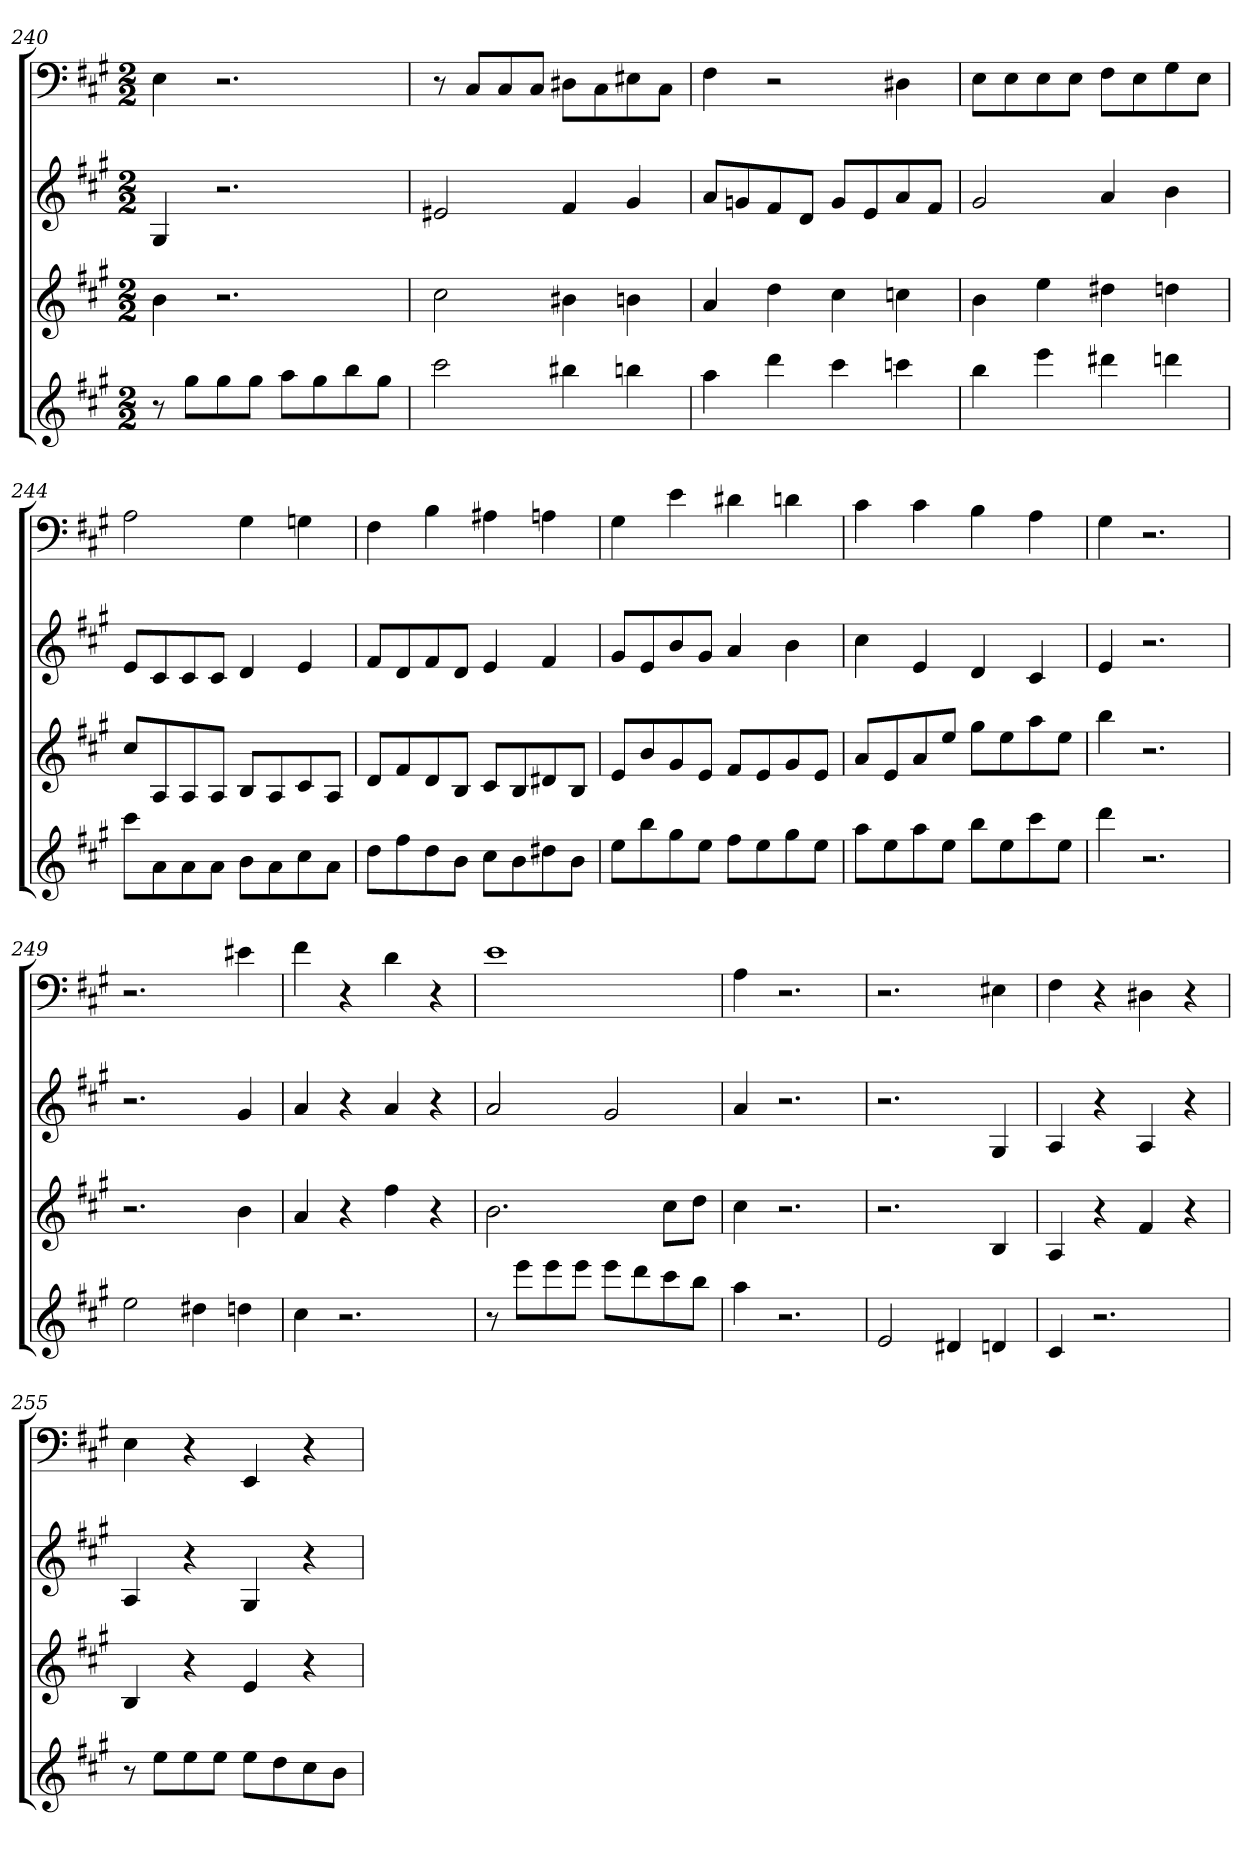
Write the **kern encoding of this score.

**kern	**kern	**kern	**kern
*part4	*part3	*part2	*part1
*staff4	*staff3	*staff2	*staff1
*k[f#c#g#]	*k[f#c#g#]	*k[f#c#g#]	*k[f#c#g#]
*A:	*A:	*A:	*A:
*M2/2	*M2/2	*M2/2	*M2/2
=240	=240	=240	=240
8r	4b	4G#	4E
8gg#L	.	.	.
8gg#	2.r	2.r	2.r
8gg#J	.	.	.
8aaL	.	.	.
8gg#	.	.	.
8bb	.	.	.
8gg#J	.	.	.
=241	=241	=241	=241
2ccc#	2cc#	2e#X	8r
.	.	.	8C#L
.	.	.	8C#
.	.	.	8C#J
4bb#X	4b#X	4f#	8D#XL
.	.	.	8C#
4bbn	4bn	4g#	8E#X
.	.	.	8C#J
=242	=242	=242	=242
4aa	4a	8aL	4F#
.	.	8gn	.
4ddd	4dd	8f#	2r
.	.	8dJ	.
4ccc#	4cc#	8gL	.
.	.	8e	.
4cccn	4ccn	8a	4D#X
.	.	8f#J	.
=243	=243	=243	=243
4bb	4b	2g#	8EL
.	.	.	8E
4eee	4ee	.	8E
.	.	.	8EJ
4ddd#X	4dd#X	4a	8F#L
.	.	.	8E
4dddn	4ddn	4b	8G#
.	.	.	8EJ
=244	=244	=244	=244
8ccc#L	8cc#L	8eL	2A
8a	8A	8c#	.
8a	8A	8c#	.
8aJ	8AJ	8c#J	.
8bL	8BL	4d	4G#
8a	8A	.	.
8cc#	8c#	4e	4Gn
8aJ	8AJ	.	.
=245	=245	=245	=245
8ddL	8dL	8f#L	4F#
8ff#	8f#	8d	.
8dd	8d	8f#	4B
8bJ	8BJ	8dJ	.
8cc#L	8c#L	4e	4A#X
8b	8B	.	.
8dd#X	8d#X	4f#	4An
8bJ	8BJ	.	.
=246	=246	=246	=246
8eeL	8eL	8g#L	4G#
8bb	8b	8e	.
8gg#	8g#	8b	4e
8eeJ	8eJ	8g#J	.
8ff#L	8f#L	4a	4d#X
8ee	8e	.	.
8gg#	8g#	4b	4dn
8eeJ	8eJ	.	.
=247	=247	=247	=247
8aaL	8aL	4cc#	4c#
8ee	8e	.	.
8aa	8a	4e	4c#
8eeJ	8eeJ	.	.
8bbL	8gg#L	4d	4B
8ee	8ee	.	.
8ccc#	8aa	4c#	4A
8eeJ	8eeJ	.	.
=248	=248	=248	=248
4ddd	4bb	4e	4G#
2.r	2.r	2.r	2.r
=249	=249	=249	=249
2ee	2.r	2.r	2.r
4dd#X	.	.	.
4ddn	4b	4g#	4e#X
=250	=250	=250	=250
4cc#	4a	4a	4f#
2.r	4r	4r	4r
.	4ff#	4a	4d
.	4r	4r	4r
=251	=251	=251	=251
8r	2.b	2a	1e
8eeeL	.	.	.
8eee	.	.	.
8eeeJ	.	.	.
8eeeL	.	2g#	.
8ddd	.	.	.
8ccc#	8cc#L	.	.
8bbJ	8ddJ	.	.
=252	=252	=252	=252
4aa	4cc#	4a	4A
2.r	2.r	2.r	2.r
=253	=253	=253	=253
2e	2.r	2.r	2.r
4d#X	.	.	.
4dn	4B	4G#	4E#X
=254	=254	=254	=254
4c#	4A	4A	4F#
2.r	4r	4r	4r
.	4f#	4A	4D#X
.	4r	4r	4r
=255	=255	=255	=255
8r	4B	4A	4E
8eeL	.	.	.
8ee	4r	4r	4r
8eeJ	.	.	.
8eeL	4e	4G#	4EE
8dd	.	.	.
8cc#	4r	4r	4r
8bJ	.	.	.
=	=	=	=
*-	*-	*-	*-
